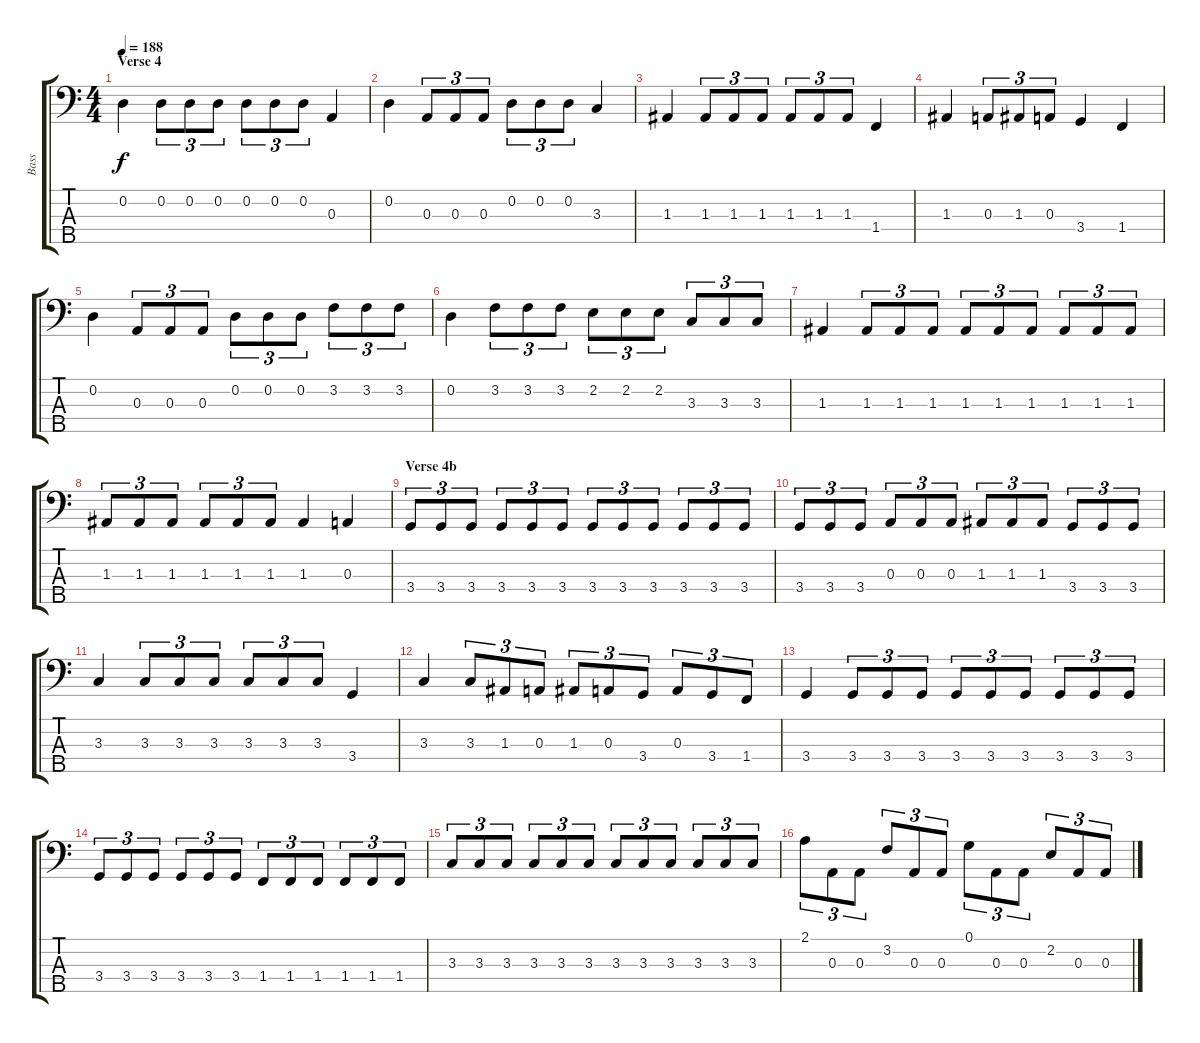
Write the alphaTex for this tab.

\track ("Bass" "Bass") {instrument electricbassfinger}
\staff {score tabs}
\tuning (G2 D2 A1 E1 B0) {hide}
\ts (4 4)
\section ("" "Verse 4")
\tempo 188
\clef f4
\ks c
0.2.4{dy f} 0.2.8{tu (3 2)} 0.2.8{tu (3 2)} 0.2.8{tu (3 2)} 0.2.8{tu (3 2)} 0.2.8{tu (3 2)} 0.2.8{tu (3 2)} 0.3.4 |
0.2.4 0.3.8{tu (3 2)} 0.3.8{tu (3 2)} 0.3.8{tu (3 2)} 0.2.8{tu (3 2)} 0.2.8{tu (3 2)} 0.2.8{tu (3 2)} 3.3.4 |
1.3.4 1.3.8{tu (3 2)} 1.3.8{tu (3 2)} 1.3.8{tu (3 2)} 1.3.8{tu (3 2)} 1.3.8{tu (3 2)} 1.3.8{tu (3 2)} 1.4.4 |
1.3.4 0.3.8{tu (3 2)} 1.3.8{tu (3 2)} 0.3.8{tu (3 2)} 3.4.4 1.4.4 |
0.2.4 0.3.8{tu (3 2)} 0.3.8{tu (3 2)} 0.3.8{tu (3 2)} 0.2.8{tu (3 2)} 0.2.8{tu (3 2)} 0.2.8{tu (3 2)} 3.2.8{tu (3 2)} 3.2.8{tu (3 2)} 3.2.8{tu (3 2)} |
0.2.4 3.2.8{tu (3 2)} 3.2.8{tu (3 2)} 3.2.8{tu (3 2)} 2.2.8{tu (3 2)} 2.2.8{tu (3 2)} 2.2.8{tu (3 2)} 3.3.8{tu (3 2)} 3.3.8{tu (3 2)} 3.3.8{tu (3 2)} |
1.3.4 1.3.8{tu (3 2)} 1.3.8{tu (3 2)} 1.3.8{tu (3 2)} 1.3.8{tu (3 2)} 1.3.8{tu (3 2)} 1.3.8{tu (3 2)} 1.3.8{tu (3 2)} 1.3.8{tu (3 2)} 1.3.8{tu (3 2)} |
1.3.8{tu (3 2)} 1.3.8{tu (3 2)} 1.3.8{tu (3 2)} 1.3.8{tu (3 2)} 1.3.8{tu (3 2)} 1.3.8{tu (3 2)} 1.3.4 0.3.4 |
\section ("" "Verse 4b")
3.4.8{tu (3 2)} 3.4.8{tu (3 2)} 3.4.8{tu (3 2)} 3.4.8{tu (3 2)} 3.4.8{tu (3 2)} 3.4.8{tu (3 2)} 3.4.8{tu (3 2)} 3.4.8{tu (3 2)} 3.4.8{tu (3 2)} 3.4.8{tu (3 2)} 3.4.8{tu (3 2)} 3.4.8{tu (3 2)} |
3.4.8{tu (3 2)} 3.4.8{tu (3 2)} 3.4.8{tu (3 2)} 0.3.8{tu (3 2)} 0.3.8{tu (3 2)} 0.3.8{tu (3 2)} 1.3.8{tu (3 2)} 1.3.8{tu (3 2)} 1.3.8{tu (3 2)} 3.4.8{tu (3 2)} 3.4.8{tu (3 2)} 3.4.8{tu (3 2)} |
3.3.4 3.3.8{tu (3 2)} 3.3.8{tu (3 2)} 3.3.8{tu (3 2)} 3.3.8{tu (3 2)} 3.3.8{tu (3 2)} 3.3.8{tu (3 2)} 3.4.4 |
3.3.4 3.3.8{tu (3 2)} 1.3.8{tu (3 2)} 0.3.8{tu (3 2)} 1.3.8{tu (3 2)} 0.3.8{tu (3 2)} 3.4.8{tu (3 2)} 0.3.8{tu (3 2)} 3.4.8{tu (3 2)} 1.4.8{tu (3 2)} |
3.4.4 3.4.8{tu (3 2)} 3.4.8{tu (3 2)} 3.4.8{tu (3 2)} 3.4.8{tu (3 2)} 3.4.8{tu (3 2)} 3.4.8{tu (3 2)} 3.4.8{tu (3 2)} 3.4.8{tu (3 2)} 3.4.8{tu (3 2)} |
3.4.8{tu (3 2)} 3.4.8{tu (3 2)} 3.4.8{tu (3 2)} 3.4.8{tu (3 2)} 3.4.8{tu (3 2)} 3.4.8{tu (3 2)} 1.4.8{tu (3 2)} 1.4.8{tu (3 2)} 1.4.8{tu (3 2)} 1.4.8{tu (3 2)} 1.4.8{tu (3 2)} 1.4.8{tu (3 2)} |
3.3.8{tu (3 2)} 3.3.8{tu (3 2)} 3.3.8{tu (3 2)} 3.3.8{tu (3 2)} 3.3.8{tu (3 2)} 3.3.8{tu (3 2)} 3.3.8{tu (3 2)} 3.3.8{tu (3 2)} 3.3.8{tu (3 2)} 3.3.8{tu (3 2)} 3.3.8{tu (3 2)} 3.3.8{tu (3 2)} |
2.1.8{tu (3 2)} 0.3.8{tu (3 2)} 0.3.8{tu (3 2)} 3.2.8{tu (3 2)} 0.3.8{tu (3 2)} 0.3.8{tu (3 2)} 0.1.8{tu (3 2)} 0.3.8{tu (3 2)} 0.3.8{tu (3 2)} 2.2.8{tu (3 2)} 0.3.8{tu (3 2)} 0.3.8{tu (3 2)}
